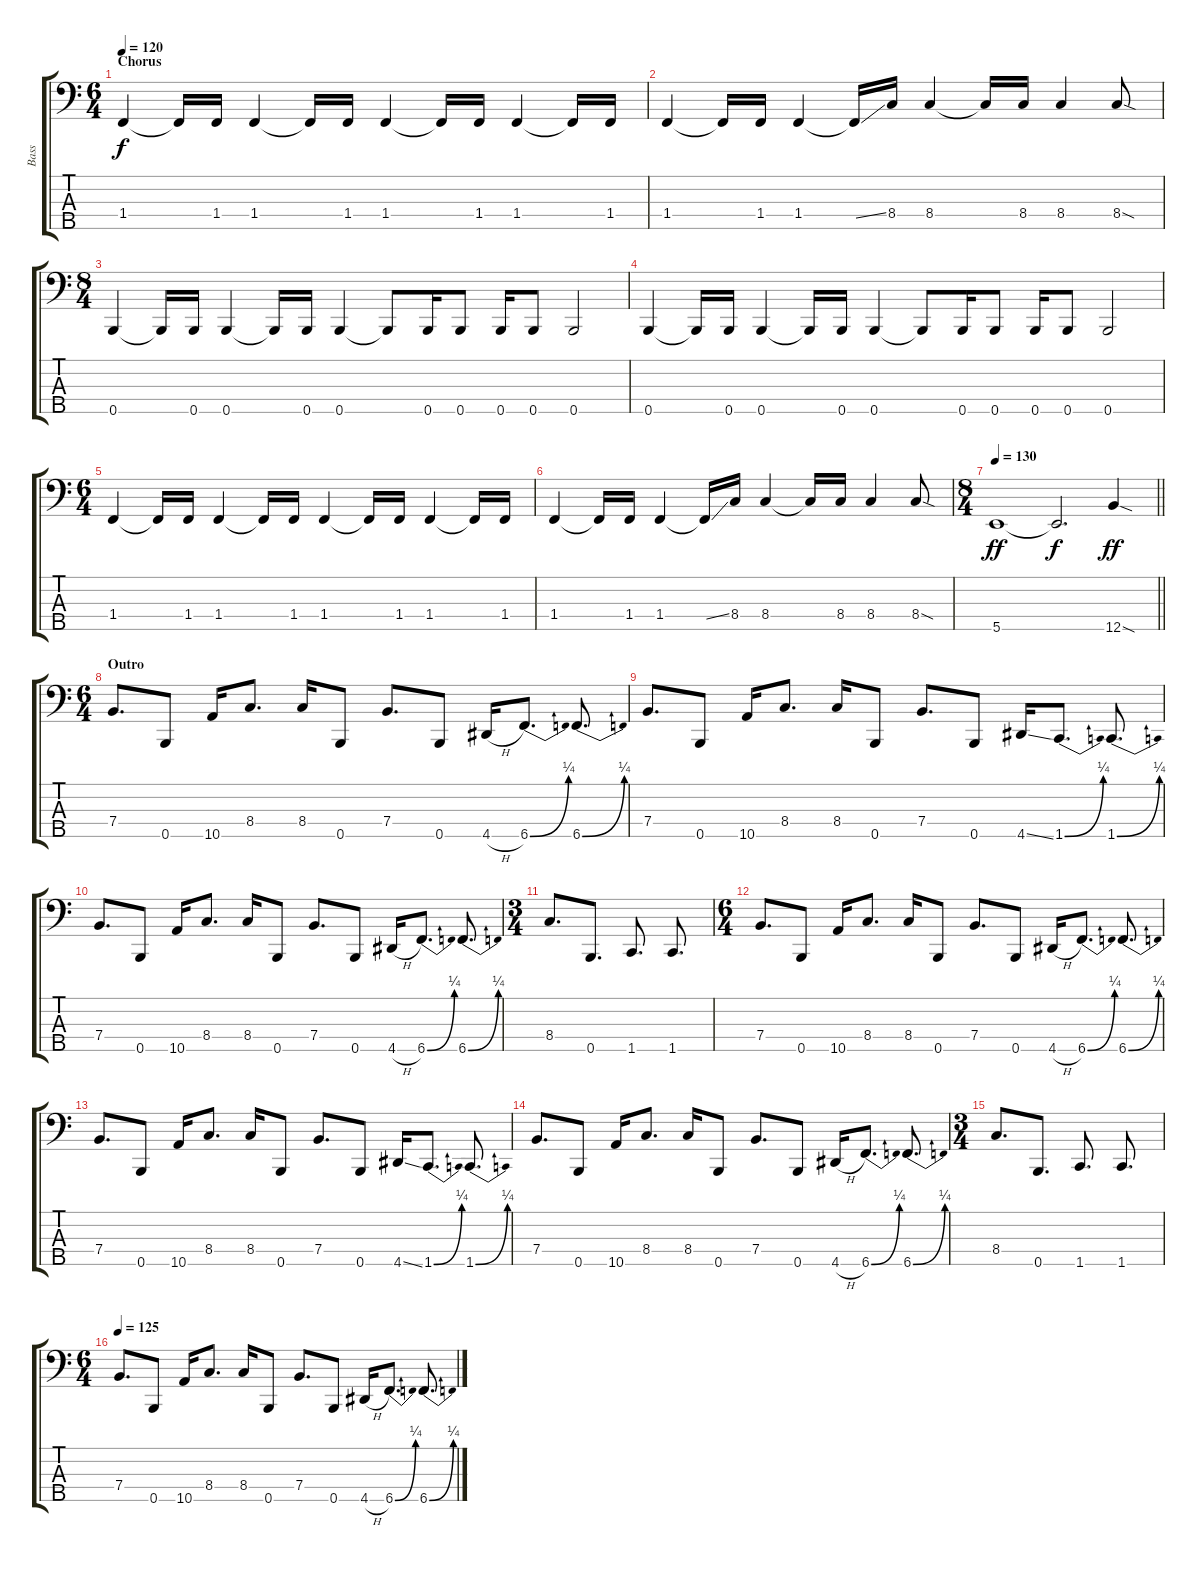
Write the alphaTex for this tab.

\track ("Bass" "Bass") {instrument electricbassfinger}
\staff {score tabs}
\tuning (G2 D2 A1 E1 B0) {hide}
\ts (6 4)
\section ("" "Chorus")
\tempo 120
\clef f4
\ks c
1.4.4{dy f} 1.4{t}.16 1.4.16 1.4.4 1.4{t}.16 1.4.16 1.4.4 1.4{t}.16 1.4.16 1.4.4 1.4{t}.16 1.4.16 |
1.4.4 1.4{t}.16 1.4.16 1.4.4 1.4{ss t}.16 8.4.16 8.4.4 8.4{t}.16 8.4.16 8.4.4 8.4{sod}.8 |
\ts (8 4)
0.5.4 0.5{t}.16 0.5.16 0.5.4 0.5{t}.16 0.5.16 0.5.4 0.5{t}.8 0.5.16 0.5.8 0.5.16 0.5.8 0.5.2 |
0.5.4 0.5{t}.16 0.5.16 0.5.4 0.5{t}.16 0.5.16 0.5.4 0.5{t}.8 0.5.16 0.5.8 0.5.16 0.5.8 0.5.2 |
\ts (6 4)
1.4.4 1.4{t}.16 1.4.16 1.4.4 1.4{t}.16 1.4.16 1.4.4 1.4{t}.16 1.4.16 1.4.4 1.4{t}.16 1.4.16 |
1.4.4 1.4{t}.16 1.4.16 1.4.4 1.4{ss t}.16 8.4.16 8.4.4 8.4{t}.16 8.4.16 8.4.4 8.4{sod}.8 |
\ts (8 4)
\tempo 130
\barLineRight lightlight
5.5.1{dy ff} 5.5{t}.2{d dy f} 12.5{sod}.4{dy ff} |
\ts (6 4)
\section ("" "Outro")
7.4.8{d} 0.5.8 10.5.16 8.4.8{d} 8.4.16 0.5.8 7.4.8{d} 0.5.8 4.5{h}.16 6.5{be (bend 0 0 60 1)}.8{d} 6.5{be (bend 0 0 60 1)}.8{d} |
7.4.8{d} 0.5.8 10.5.16 8.4.8{d} 8.4.16 0.5.8 7.4.8{d} 0.5.8 4.5{ss}.16 1.5{be (bend 0 0 60 1)}.8{d} 1.5{be (bend 0 0 60 1)}.8{d} |
7.4.8{d} 0.5.8 10.5.16 8.4.8{d} 8.4.16 0.5.8 7.4.8{d} 0.5.8 4.5{h}.16 6.5{be (bend 0 0 60 1)}.8{d} 6.5{be (bend 0 0 60 1)}.8{d} |
\ts (3 4)
8.4.8{d} 0.5.8{d} 1.5.8{d} 1.5.8{d} |
\ts (6 4)
7.4.8{d} 0.5.8 10.5.16 8.4.8{d} 8.4.16 0.5.8 7.4.8{d} 0.5.8 4.5{h}.16 6.5{be (bend 0 0 60 1)}.8{d} 6.5{be (bend 0 0 60 1)}.8{d} |
7.4.8{d} 0.5.8 10.5.16 8.4.8{d} 8.4.16 0.5.8 7.4.8{d} 0.5.8 4.5{ss}.16 1.5{be (bend 0 0 60 1)}.8{d} 1.5{be (bend 0 0 60 1)}.8{d} |
7.4.8{d} 0.5.8 10.5.16 8.4.8{d} 8.4.16 0.5.8 7.4.8{d} 0.5.8 4.5{h}.16 6.5{be (bend 0 0 60 1)}.8{d} 6.5{be (bend 0 0 60 1)}.8{d} |
\ts (3 4)
8.4.8{d} 0.5.8{d} 1.5.8{d} 1.5.8{d} |
\ts (6 4)
\tempo 125
7.4.8{d} 0.5.8 10.5.16 8.4.8{d} 8.4.16 0.5.8 7.4.8{d} 0.5.8 4.5{h}.16 6.5{be (bend 0 0 60 1)}.8{d} 6.5{be (bend 0 0 60 1)}.8{d}
